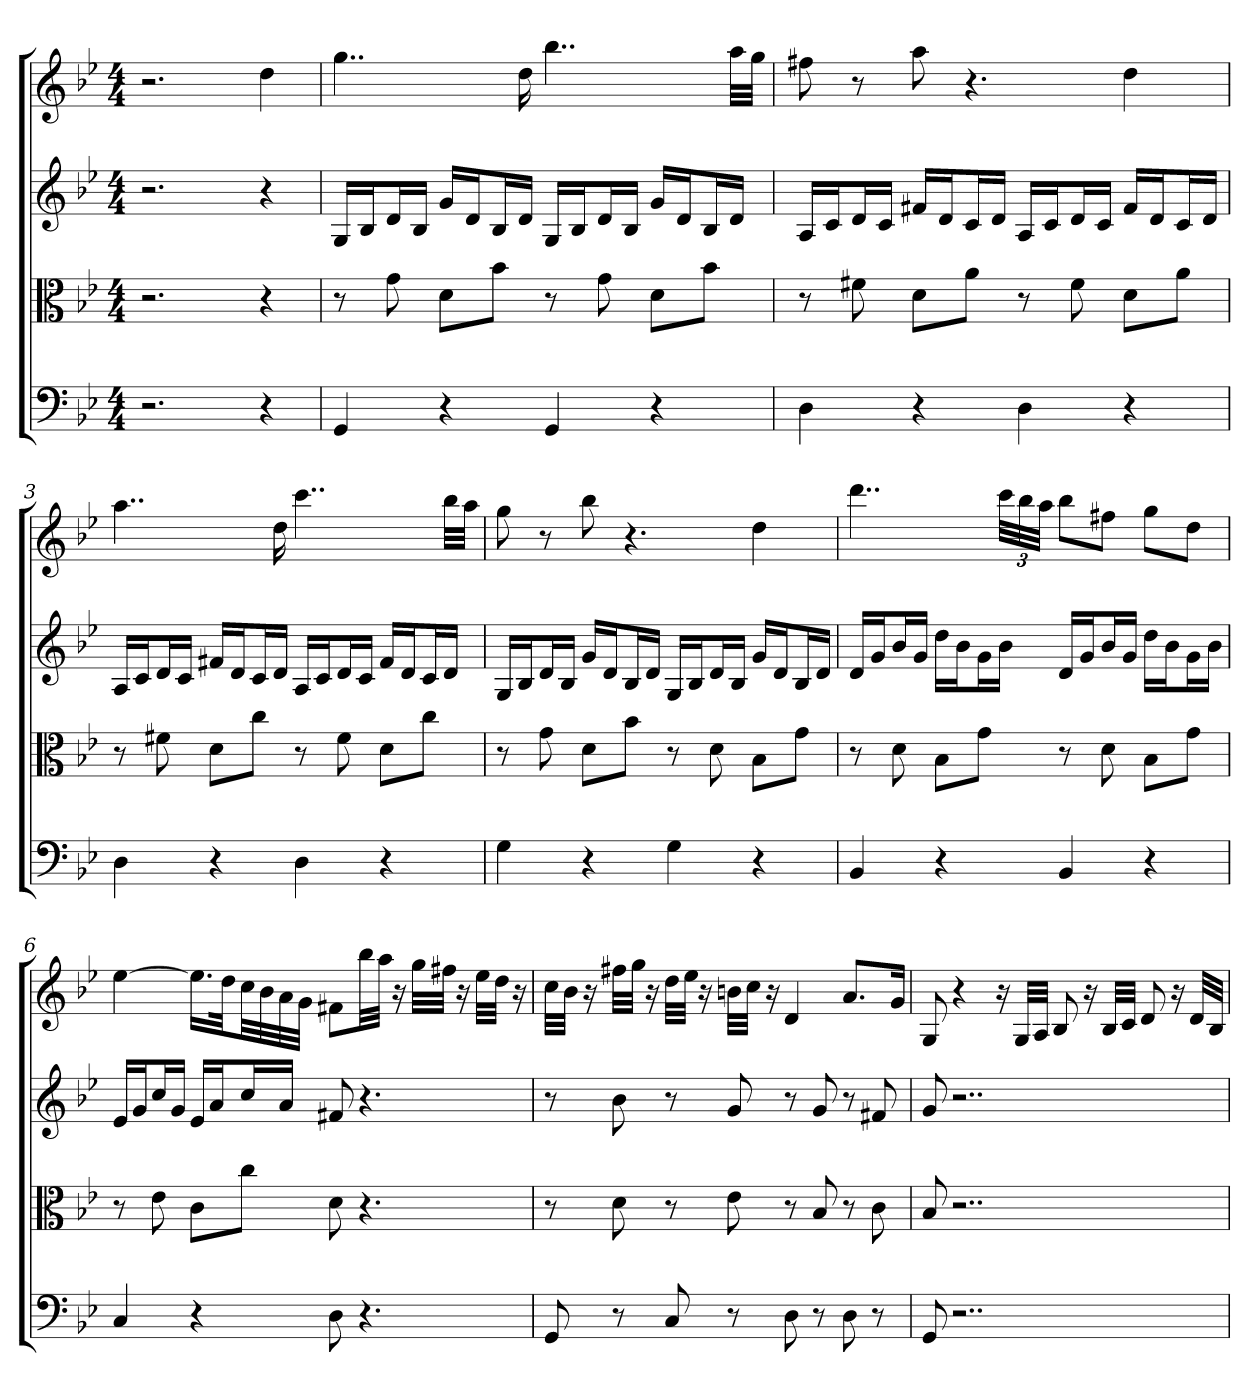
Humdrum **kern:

**kern	**kern	**kern	**kern
*part4	*part3	*part2	*part1
*staff4	*staff3	*staff2	*staff1
*clefF4	*clefC3	*	*
*k[b-e-]	*k[b-e-]	*k[b-e-]	*k[b-e-]
*g:	*g:	*g:	*g:
*M4/4	*M4/4	*M4/4	*M4/4
=	=	=	=
2.r	2.r	2.r	2.r
4r	4r	4r	4dd
=1	=1	=1	=1
4GG	8r	16GLL	4..gg
.	.	16B-J	.
.	8g	16dL	.
.	.	16B-JJ	.
4r	8d\L	16gLL	.
.	.	16dJ	.
.	8b-\J	16B-L	.
.	.	16dJJ	16dd
4GG	8r	16GLL	4..bb-
.	.	16B-J	.
.	8g	16dL	.
.	.	16B-JJ	.
4r	8d\L	16gLL	.
.	.	16dJ	.
.	8b-\J	16B-L	.
.	.	16dJJ	32aaLLL
.	.	.	32ggJJJ
=2	=2	=2	=2
4D	8r	16ALL	8ff#X
.	.	16cJ	.
.	8f#X	16dL	8r
.	.	16cJJ	.
4r	8d\L	16f#XLL	8aa
.	.	16dJ	.
.	8a\J	16cL	4.r
.	.	16dJJ	.
4D	8r	16ALL	.
.	.	16cJ	.
.	8f#	16dL	.
.	.	16cJJ	.
4r	8d\L	16f#LL	4dd
.	.	16dJ	.
.	8a\J	16cL	.
.	.	16dJJ	.
=3	=3	=3	=3
4D	8r	16ALL	4..aa
.	.	16cJ	.
.	8f#X	16dL	.
.	.	16cJJ	.
4r	8d\L	16f#XLL	.
.	.	16dJ	.
.	8cc\J	16cL	.
.	.	16dJJ	16dd
4D	8r	16ALL	4..ccc
.	.	16cJ	.
.	8f#	16dL	.
.	.	16cJJ	.
4r	8d\L	16f#LL	.
.	.	16dJ	.
.	8cc\J	16cL	.
.	.	16dJJ	32bb-LLL
.	.	.	32aaJJJ
=4	=4	=4	=4
4G	8r	16GLL	8gg
.	.	16B-J	.
.	8g	16dL	8r
.	.	16B-JJ	.
4r	8d\L	16gLL	8bb-
.	.	16dJ	.
.	8b-\J	16B-L	4.r
.	.	16dJJ	.
4G	8r	16GLL	.
.	.	16B-J	.
.	8d	16dL	.
.	.	16B-JJ	.
4r	8B-\L	16gLL	4dd
.	.	16dJ	.
.	8g\J	16B-L	.
.	.	16dJJ	.
=5	=5	=5	=5
4BB-	8r	16dLL	4..ddd
.	.	16gJ	.
.	8d	16b-L	.
.	.	16gJJ	.
4r	8B-\L	16ddLL	.
.	.	16b-J	.
.	8g\J	16gL	.
.	.	16b-JJ	48cccLLL
.	.	.	48bb-
.	.	.	48aaJJJ
4BB-	8r	16dLL	8bb-L
.	.	16gJ	.
.	8d	16b-L	8ff#XJ
.	.	16gJJ	.
4r	8B-\L	16ddLL	8ggL
.	.	16b-J	.
.	8g\J	16gL	8ddJ
.	.	16b-JJ	.
=6	=6	=6	=6
4C	8r	16e-LL	[4ee-
.	.	16gJ	.
.	8e-	16ccL	.
.	.	16gJJ	.
4r	8c\L	16e-LL	16.ee-LL]
.	.	16aJ	.
.	.	.	32ddJk
.	8cc\J	16ccL	32ccLL
.	.	.	32b-
.	.	16aJJ	32a
.	.	.	32gJJJ
8D	8d	8f#X	8f#XL
4.r	4.r	4.r	32bb-LL
.	.	.	32aaJJJ
.	.	.	16r
.	.	.	32ggLLL
.	.	.	32ff#XJJJ
.	.	.	16r
.	.	.	32ee-LLL
.	.	.	32ddJJJ
.	.	.	16r
=7	=7	=7	=7
8GG	8r	8r	32ccLLL
.	.	.	32b-JJJ
.	.	.	16r
8r	8d	8b-	32ff#XLLL
.	.	.	32ggJJJ
.	.	.	16r
8C	8r	8r	32ddLLL
.	.	.	32ee-JJJ
.	.	.	16r
8r	8e-	8g	32bnLLL
.	.	.	32ccJJJ
.	.	.	16r
8D	8r	8r	4d
8r	8B-	8g	.
8D	8r	8r	8.aL
8r	8c	8f#X	.
.	.	.	16gJk
=8	=8	=8	=8
8GG	8B-	8g	8G
2..r	2..r	2..r	4r
.	.	.	16r
.	.	.	32GLLL
.	.	.	32AJJJ
.	.	.	8B-
.	.	.	16r
.	.	.	32B-LLL
.	.	.	32cJJJ
.	.	.	8d
.	.	.	16r
.	.	.	32dLLL
.	.	.	32B-JJJ
=	=	=	=
*-	*-	*-	*-
